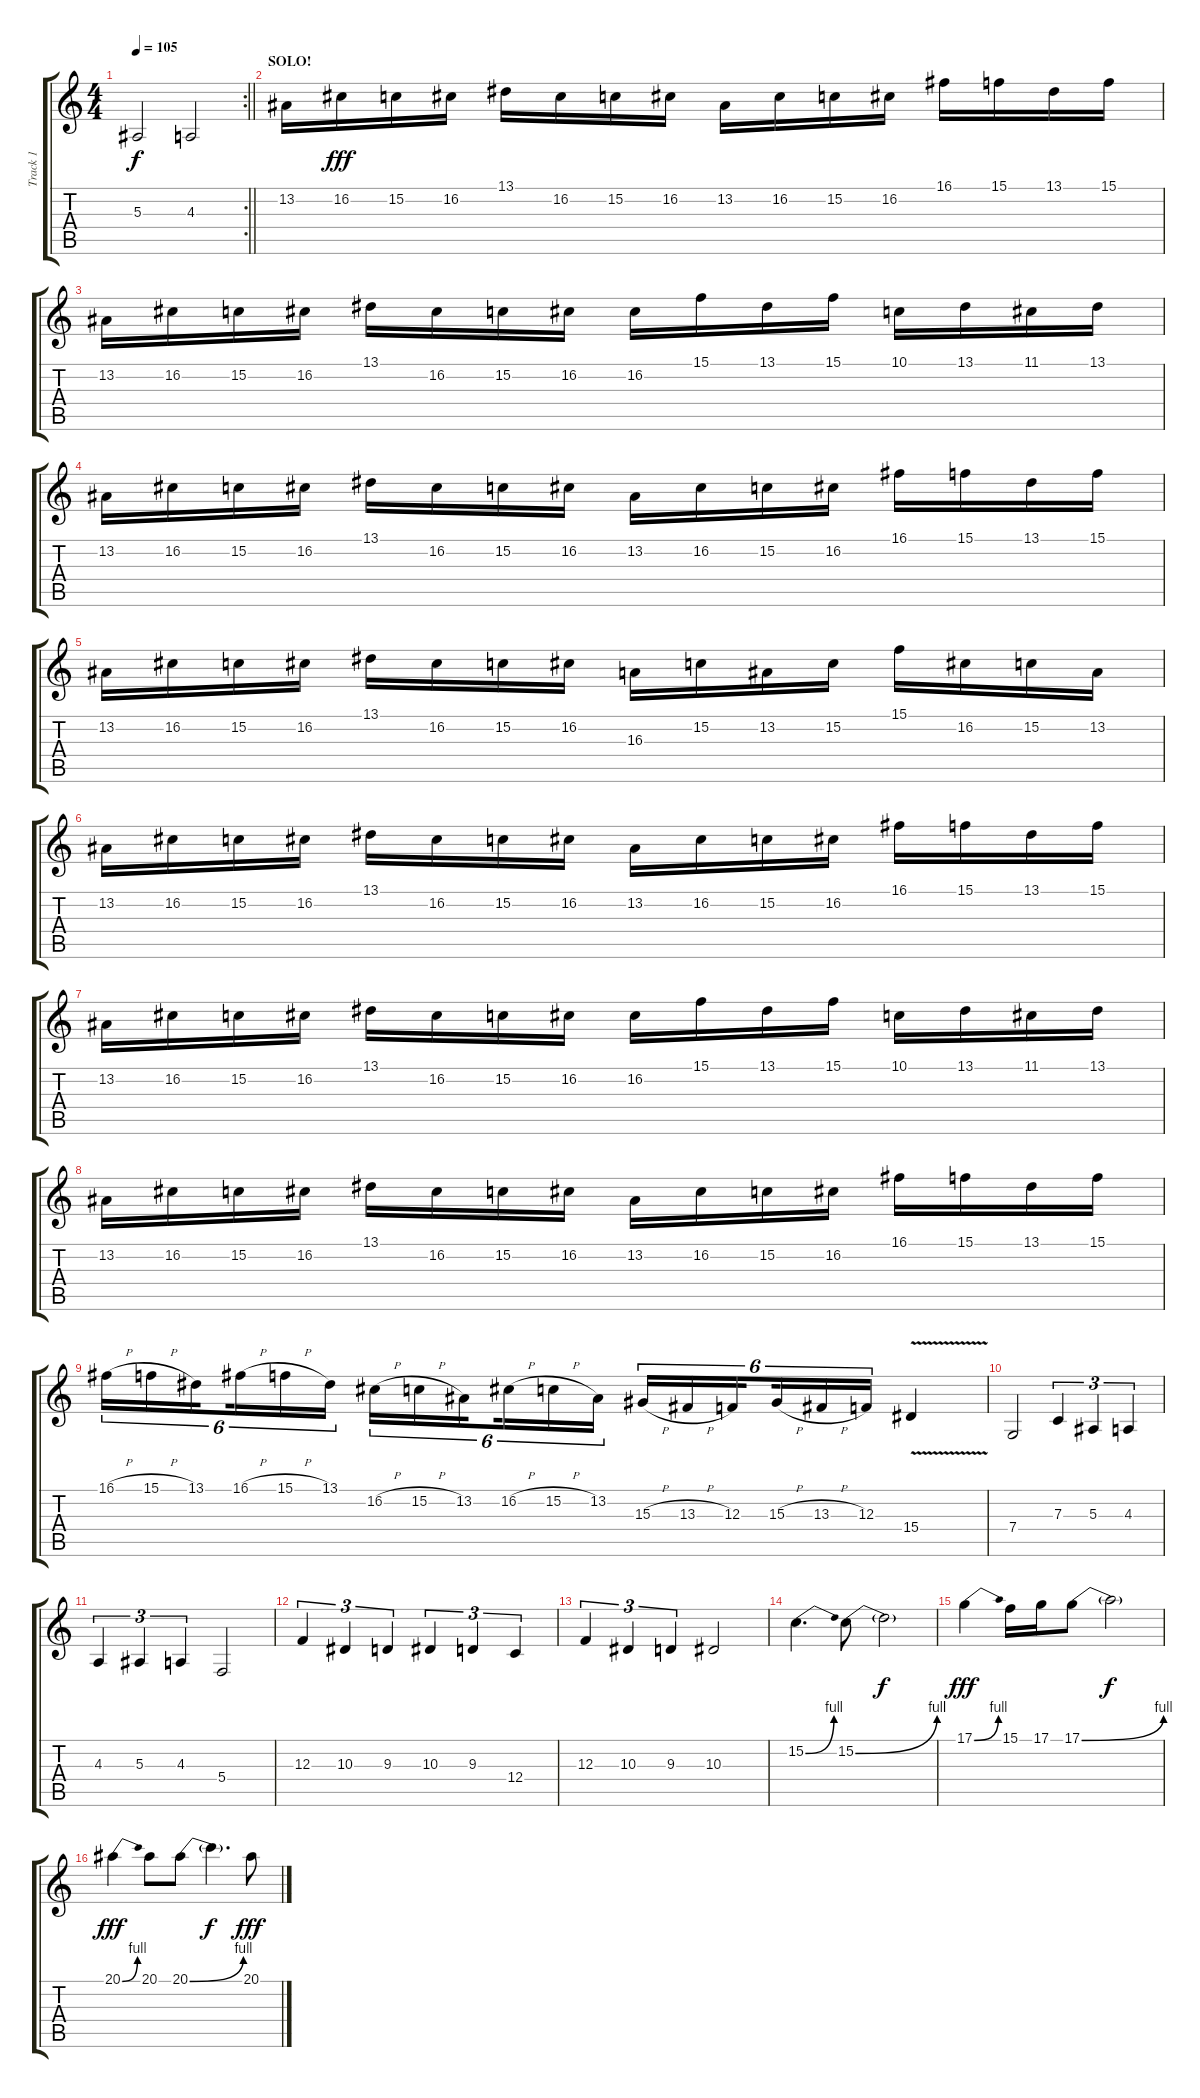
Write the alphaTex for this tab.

\track ("Track 1" "Track 1") {instrument choiraahs}
\staff {score tabs}
\tuning (D4 A3 F3 C3 G2 D2) {hide}
\rc 2
\ts (4 4)
\tempo 105
\clef g2
\barLineRight lightlight
\ks c
5.3.2{dy f} 4.3.2 |
\section ("" "SOLO!")
13.2.16{volume 11} 16.2.16{dy fff} 15.2.16 16.2.16 13.1.16 16.2.16 15.2.16 16.2.16 13.2.16 16.2.16 15.2.16 16.2.16 16.1.16 15.1.16 13.1.16 15.1.16 |
13.2.16 16.2.16 15.2.16 16.2.16 13.1.16 16.2.16 15.2.16 16.2.16 16.2.16 15.1.16 13.1.16 15.1.16 10.1.16 13.1.16 11.1.16 13.1.16 |
13.2.16 16.2.16 15.2.16 16.2.16 13.1.16 16.2.16 15.2.16 16.2.16 13.2.16 16.2.16 15.2.16 16.2.16 16.1.16 15.1.16 13.1.16 15.1.16 |
13.2.16 16.2.16 15.2.16 16.2.16 13.1.16 16.2.16 15.2.16 16.2.16 16.3.16 15.2.16 13.2.16 15.2.16 15.1.16 16.2.16 15.2.16 13.2.16 |
13.2.16{balance 4} 16.2.16 15.2.16 16.2.16 13.1.16 16.2.16 15.2.16 16.2.16 13.2.16 16.2.16 15.2.16 16.2.16 16.1.16 15.1.16 13.1.16 15.1.16 |
13.2.16 16.2.16 15.2.16 16.2.16 13.1.16 16.2.16 15.2.16 16.2.16 16.2.16 15.1.16 13.1.16 15.1.16 10.1.16 13.1.16 11.1.16 13.1.16 |
13.2.16 16.2.16 15.2.16 16.2.16 13.1.16 16.2.16 15.2.16 16.2.16 13.2.16 16.2.16 15.2.16 16.2.16 16.1.16 15.1.16 13.1.16 15.1.16 |
16.1{h}.16{tu (6 4)} 15.1{h}.16{tu (6 4)} 13.1.16{tu (6 4) beam splitsecondary} 16.1{h}.16{tu (6 4)} 15.1{h}.16{tu (6 4)} 13.1.16{tu (6 4)} 16.2{h}.16{tu (6 4)} 15.2{h}.16{tu (6 4)} 13.2.16{tu (6 4) beam splitsecondary} 16.2{h}.16{tu (6 4)} 15.2{h}.16{tu (6 4)} 13.2.16{tu (6 4)} 15.3{h}.16{tu (6 4)} 13.3{h}.16{tu (6 4)} 12.3.16{tu (6 4) beam splitsecondary} 15.3{h}.16{tu (6 4)} 13.3{h}.16{tu (6 4)} 12.3.16{tu (6 4)} 15.4{v}.4 |
7.4.2{volume 14 balance 8} 7.3.4{tu (3 2)} 5.3.4{tu (3 2)} 4.3.4{tu (3 2)} |
4.3.4{tu (3 2)} 5.3.4{tu (3 2)} 4.3.4{tu (3 2)} 5.4.2 |
12.3.4{tu (3 2)} 10.3.4{tu (3 2)} 9.3.4{tu (3 2)} 10.3.4{tu (3 2)} 9.3.4{tu (3 2)} 12.4.4{tu (3 2)} |
12.3.4{tu (3 2)} 10.3.4{tu (3 2)} 9.3.4{tu (3 2)} 10.3.2 |
15.2{be (bend 0 0 60 4)}.4{d} 15.2{be (bend 0 0 60 4)}.8 15.2{t}.2{dy f} |
17.1{be (bend 0 0 60 4)}.4{dy fff} 15.1.16 17.1.16 17.1{be (bend 0 0 60 4)}.8 17.1{t}.2{dy f} |
20.1{be (bend 0 0 60 4)}.4{dy fff} 20.1.8 20.1{be (bend 0 0 60 4)}.8 20.1{t}.4{d dy f} 20.1.8{dy fff}
